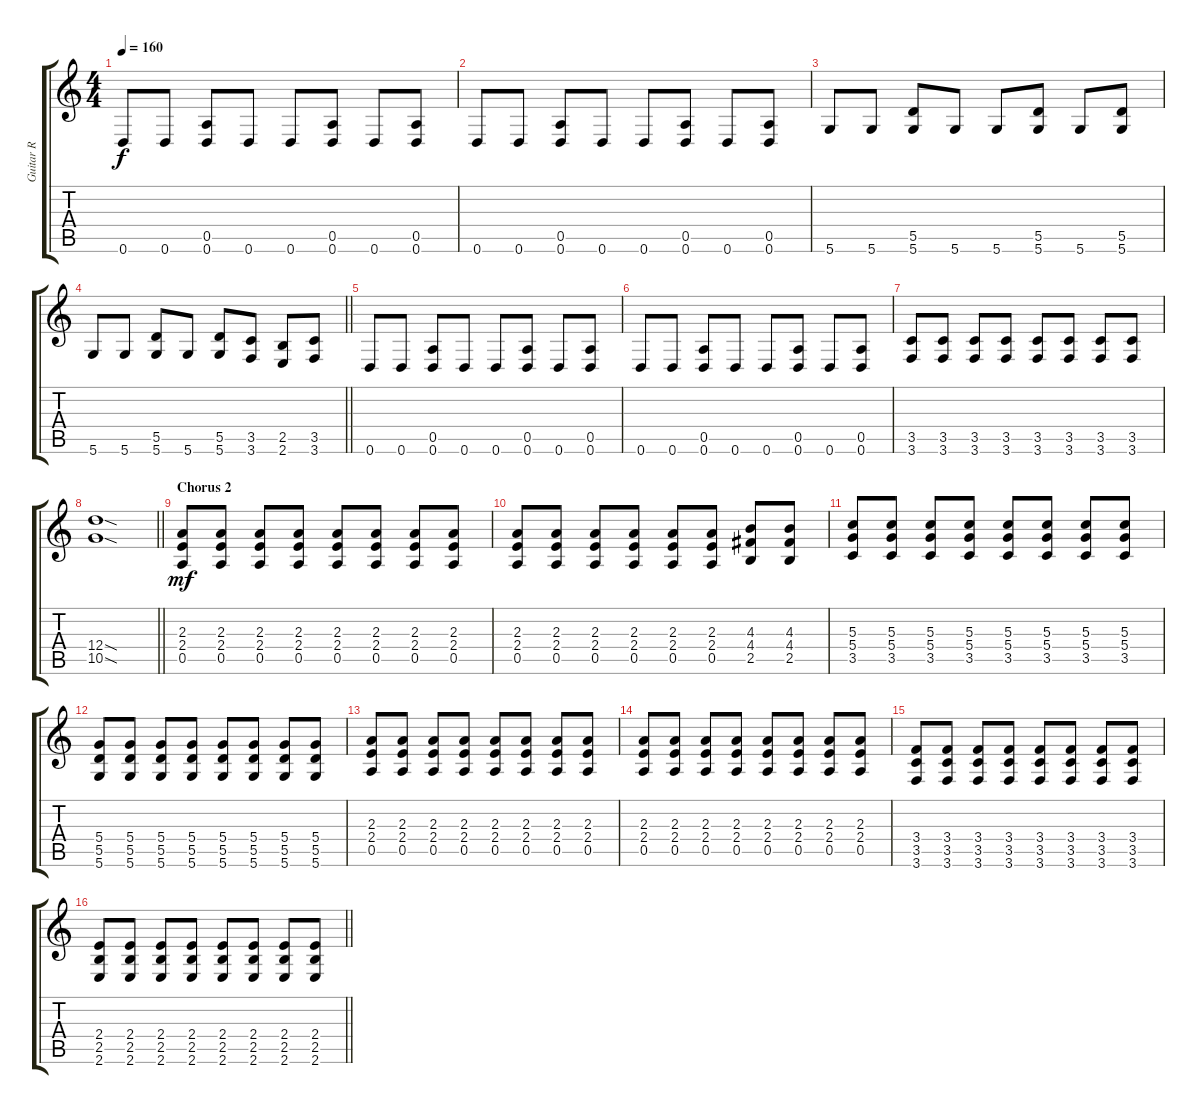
\track ("Guitar R" "Guitar R") {instrument overdrivenguitar}
\staff {score tabs}
\tuning (E4 B3 G3 D3 A2 D2) {hide}
\ts (4 4)
\tempo 160
\clef g2
\ks c
0.6.8{dy f} 0.6.8 (0.5 0.6).8 0.6.8 0.6.8 (0.5 0.6).8 0.6.8 (0.5 0.6).8 |
0.6.8 0.6.8 (0.5 0.6).8 0.6.8 0.6.8 (0.5 0.6).8 0.6.8 (0.5 0.6).8 |
5.6.8 5.6.8 (5.5 5.6).8 5.6.8 5.6.8 (5.5 5.6).8 5.6.8 (5.5 5.6).8 |
\barLineRight lightlight
5.6.8 5.6.8 (5.5 5.6).8 5.6.8 (5.5 5.6).8 (3.5 3.6).8 (2.5 2.6).8 (3.5 3.6).8 |
0.6.8 0.6.8 (0.5 0.6).8 0.6.8 0.6.8 (0.5 0.6).8 0.6.8 (0.5 0.6).8 |
0.6.8 0.6.8 (0.5 0.6).8 0.6.8 0.6.8 (0.5 0.6).8 0.6.8 (0.5 0.6).8 |
(3.5 3.6).8 (3.5 3.6).8 (3.5 3.6).8 (3.5 3.6).8 (3.5 3.6).8 (3.5 3.6).8 (3.5 3.6).8 (3.5 3.6).8 |
\barLineRight lightlight
(12.4{sod} 10.5{sod}).1 |
\section ("" "Chorus 2")
(2.3 2.4 0.5).8{dy mf} (2.3 2.4 0.5).8 (2.3 2.4 0.5).8 (2.3 2.4 0.5).8 (2.3 2.4 0.5).8 (2.3 2.4 0.5).8 (2.3 2.4 0.5).8 (2.3 2.4 0.5).8 |
(2.3 2.4 0.5).8 (2.3 2.4 0.5).8 (2.3 2.4 0.5).8 (2.3 2.4 0.5).8 (2.3 2.4 0.5).8 (2.3 2.4 0.5).8 (4.3 4.4 2.5).8 (4.3 4.4 2.5).8 |
(5.3 5.4 3.5).8 (5.3 5.4 3.5).8 (5.3 5.4 3.5).8 (5.3 5.4 3.5).8 (5.3 5.4 3.5).8 (5.3 5.4 3.5).8 (5.3 5.4 3.5).8 (5.3 5.4 3.5).8 |
(5.4 5.5 5.6).8 (5.4 5.5 5.6).8 (5.4 5.5 5.6).8 (5.4 5.5 5.6).8 (5.4 5.5 5.6).8 (5.4 5.5 5.6).8 (5.4 5.5 5.6).8 (5.4 5.5 5.6).8 |
(2.3 2.4 0.5).8 (2.3 2.4 0.5).8 (2.3 2.4 0.5).8 (2.3 2.4 0.5).8 (2.3 2.4 0.5).8 (2.3 2.4 0.5).8 (2.3 2.4 0.5).8 (2.3 2.4 0.5).8 |
(2.3 2.4 0.5).8 (2.3 2.4 0.5).8 (2.3 2.4 0.5).8 (2.3 2.4 0.5).8 (2.3 2.4 0.5).8 (2.3 2.4 0.5).8 (2.3 2.4 0.5).8 (2.3 2.4 0.5).8 |
(3.4 3.5 3.6).8 (3.4 3.5 3.6).8 (3.4 3.5 3.6).8 (3.4 3.5 3.6).8 (3.4 3.5 3.6).8 (3.4 3.5 3.6).8 (3.4 3.5 3.6).8 (3.4 3.5 3.6).8 |
\barLineRight lightlight
(2.4 2.5 2.6).8 (2.4 2.5 2.6).8 (2.4 2.5 2.6).8 (2.4 2.5 2.6).8 (2.4 2.5 2.6).8 (2.4 2.5 2.6).8 (2.4 2.5 2.6).8 (2.4 2.5 2.6).8
